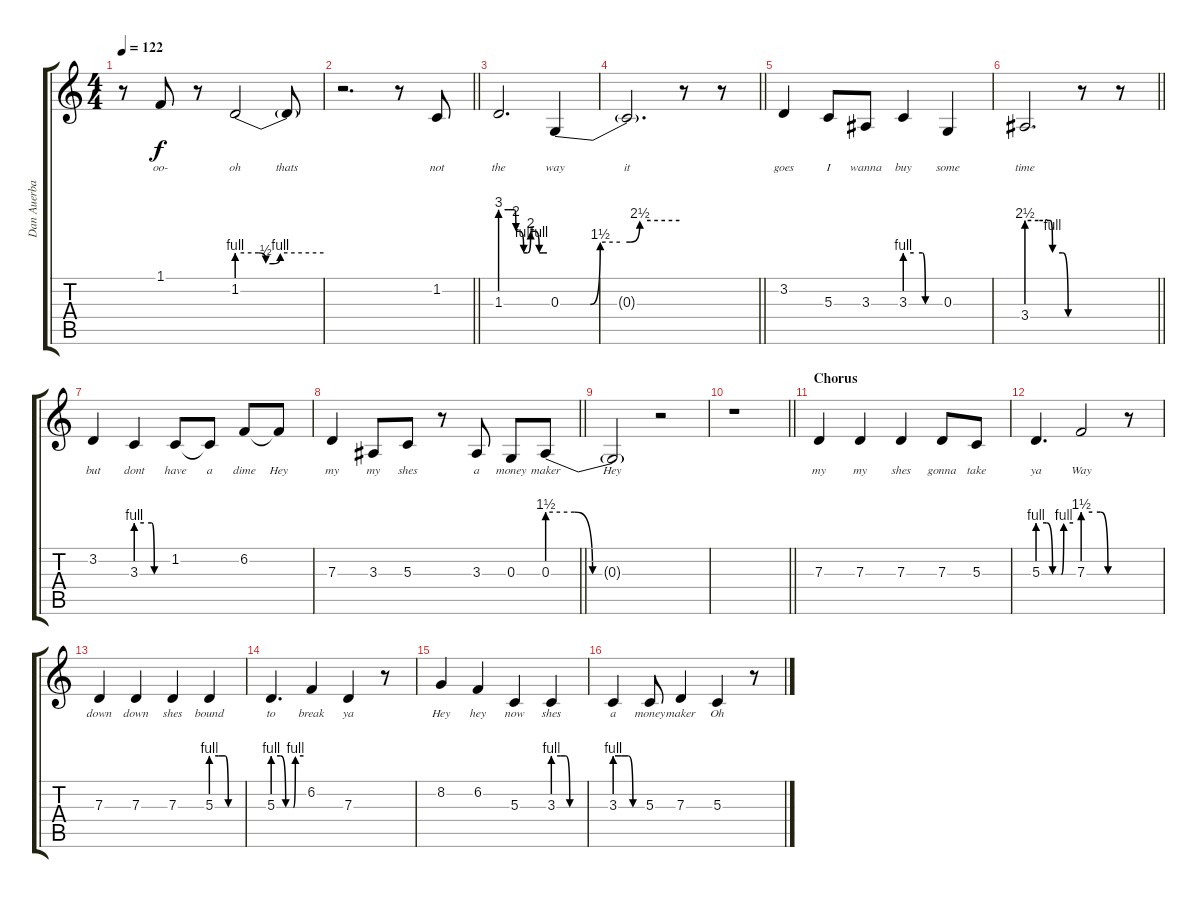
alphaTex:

\track ("Dan Auerbach" "Dan Auerba") {instrument altosax}
\staff {score tabs}
\tuning (E4 B3 G3 D3 A2 E2) {hide}
\ts (4 4)
\tempo 122
\clef g2
\ks c
r.8{dy f} 1.1.8{lyrics (0 "oo-") lyrics (1 "") lyrics (2 "") lyrics (3 "") lyrics (4 "")} r.8 1.2{be (custom 0 4 15 4 20 2 25 2 30 4 60 4)}.2{lyrics (0 "oh") lyrics (1 "") lyrics (2 "") lyrics (3 "") lyrics (4 "")} 1.2{t}.8{lyrics (0 "thats") lyrics (1 "") lyrics (2 "") lyrics (3 "") lyrics (4 "")} |
\barLineRight lightlight
r.2{d} r.8 1.2.8{lyrics (0 "not") lyrics (1 "") lyrics (2 "") lyrics (3 "") lyrics (4 "")} |
\section ("" "")
1.3{be (custom 0 12 10 12 18 12 20 8 25 8 30 4 35 4 39 8 45 8 50 4 55 4 60 4)}.2{d lyrics (0 "the") lyrics (1 "") lyrics (2 "") lyrics (3 "") lyrics (4 "")} 0.3{be (custom 0 0 15 0 20 6 30 6 35 6 40 10 60 10)}.4{lyrics (0 "way") lyrics (1 "") lyrics (2 "") lyrics (3 "") lyrics (4 "")} |
\barLineRight lightlight
0.3{t}.2{d lyrics (0 "it") lyrics (1 "") lyrics (2 "") lyrics (3 "") lyrics (4 "")} r.8 r.8 |
3.2.4{lyrics (0 "goes") lyrics (1 "") lyrics (2 "") lyrics (3 "") lyrics (4 "")} 5.3.8{lyrics (0 "I") lyrics (1 "") lyrics (2 "") lyrics (3 "") lyrics (4 "")} 3.3.8{lyrics (0 "wanna") lyrics (1 "") lyrics (2 "") lyrics (3 "") lyrics (4 "")} 3.3{be (custom 0 4 15 4 30 4 35 0 60 0)}.4{lyrics (0 "buy") lyrics (1 "") lyrics (2 "") lyrics (3 "") lyrics (4 "")} 0.3.4{lyrics (0 "some") lyrics (1 "") lyrics (2 "") lyrics (3 "") lyrics (4 "")} |
\barLineRight lightlight
3.4{be (custom 0 10 15 10 30 10 33 4 46 4 53 0 60 0)}.2{d lyrics (0 "time") lyrics (1 "") lyrics (2 "") lyrics (3 "") lyrics (4 "")} r.8 r.8 |
3.2.4{lyrics (0 "but") lyrics (1 "") lyrics (2 "") lyrics (3 "") lyrics (4 "")} 3.3{be (custom 0 4 15 4 30 4 35 0 60 0)}.4{lyrics (0 "dont") lyrics (1 "") lyrics (2 "") lyrics (3 "") lyrics (4 "")} 1.2.8{lyrics (0 "have") lyrics (1 "") lyrics (2 "") lyrics (3 "") lyrics (4 "")} 1.2{t}.8{lyrics (0 "a") lyrics (1 "") lyrics (2 "") lyrics (3 "") lyrics (4 "")} 6.2.8{lyrics (0 "dime") lyrics (1 "") lyrics (2 "") lyrics (3 "") lyrics (4 "")} 6.2{t}.8{lyrics (0 "Hey") lyrics (1 "") lyrics (2 "") lyrics (3 "") lyrics (4 "")} |
\barLineRight lightlight
7.3.4{lyrics (0 "my") lyrics (1 "") lyrics (2 "") lyrics (3 "") lyrics (4 "")} 3.3.8{lyrics (0 "my") lyrics (1 "") lyrics (2 "") lyrics (3 "") lyrics (4 "")} 5.3.8{lyrics (0 "shes") lyrics (1 "") lyrics (2 "") lyrics (3 "") lyrics (4 "")} r.8 3.3.8{lyrics (0 "a") lyrics (1 "") lyrics (2 "") lyrics (3 "") lyrics (4 "")} 0.3.8{lyrics (0 "money") lyrics (1 "") lyrics (2 "") lyrics (3 "") lyrics (4 "")} 0.3{be (custom 0 6 15 6 25 0 60 0)}.8{lyrics (0 "maker") lyrics (1 "") lyrics (2 "") lyrics (3 "") lyrics (4 "")} |
0.3{t}.2{lyrics (0 "Hey") lyrics (1 "") lyrics (2 "") lyrics (3 "") lyrics (4 "")} r.2 |
\barLineRight lightlight
r.1 |
\section ("" "Chorus")
7.3.4{lyrics (0 "my") lyrics (1 "") lyrics (2 "") lyrics (3 "") lyrics (4 "")} 7.3.4{lyrics (0 "my") lyrics (1 "") lyrics (2 "") lyrics (3 "") lyrics (4 "")} 7.3.4{lyrics (0 "shes") lyrics (1 "") lyrics (2 "") lyrics (3 "") lyrics (4 "")} 7.3.8{lyrics (0 "gonna") lyrics (1 "") lyrics (2 "") lyrics (3 "") lyrics (4 "")} 5.3.8{lyrics (0 "take") lyrics (1 "") lyrics (2 "") lyrics (3 "") lyrics (4 "")} |
5.3{be (custom 0 4 15 4 25 0 40 0 44 4 60 4)}.4{d lyrics (0 "ya") lyrics (1 "") lyrics (2 "") lyrics (3 "") lyrics (4 "")} 7.3{be (custom 0 6 15 6 28 6 40 0 60 0)}.2{lyrics (0 "Way") lyrics (1 "") lyrics (2 "") lyrics (3 "") lyrics (4 "")} r.8 |
7.3.4{lyrics (0 "down") lyrics (1 "") lyrics (2 "") lyrics (3 "") lyrics (4 "")} 7.3.4{lyrics (0 "down") lyrics (1 "") lyrics (2 "") lyrics (3 "") lyrics (4 "")} 7.3.4{lyrics (0 "shes") lyrics (1 "") lyrics (2 "") lyrics (3 "") lyrics (4 "")} 5.3{be (custom 0 4 15 4 28 4 34 0 60 0)}.4{lyrics (0 "bound") lyrics (1 "") lyrics (2 "") lyrics (3 "") lyrics (4 "")} |
5.3{be (custom 0 4 15 4 25 0 40 0 44 4 60 4)}.4{d lyrics (0 "to") lyrics (1 "") lyrics (2 "") lyrics (3 "") lyrics (4 "")} 6.2.4{lyrics (0 "break") lyrics (1 "") lyrics (2 "") lyrics (3 "") lyrics (4 "")} 7.3.4{lyrics (0 "ya") lyrics (1 "") lyrics (2 "") lyrics (3 "") lyrics (4 "")} r.8 |
8.2.4{lyrics (0 "Hey") lyrics (1 "") lyrics (2 "") lyrics (3 "") lyrics (4 "")} 6.2.4{lyrics (0 "hey") lyrics (1 "") lyrics (2 "") lyrics (3 "") lyrics (4 "")} 5.3.4{lyrics (0 "now") lyrics (1 "") lyrics (2 "") lyrics (3 "") lyrics (4 "")} 3.3{be (custom 0 4 15 4 25 4 33 0 60 0)}.4{lyrics (0 "shes") lyrics (1 "") lyrics (2 "") lyrics (3 "") lyrics (4 "")} |
3.3{be (custom 0 4 15 4 30 4 40 0 47 0 60 0)}.4{lyrics (0 "a") lyrics (1 "") lyrics (2 "") lyrics (3 "") lyrics (4 "")} 5.3.8{lyrics (0 "money") lyrics (1 "") lyrics (2 "") lyrics (3 "") lyrics (4 "")} 7.3.4{lyrics (0 "maker") lyrics (1 "") lyrics (2 "") lyrics (3 "") lyrics (4 "")} 5.3.4{lyrics (0 "Oh") lyrics (1 "") lyrics (2 "") lyrics (3 "") lyrics (4 "")} r.8
